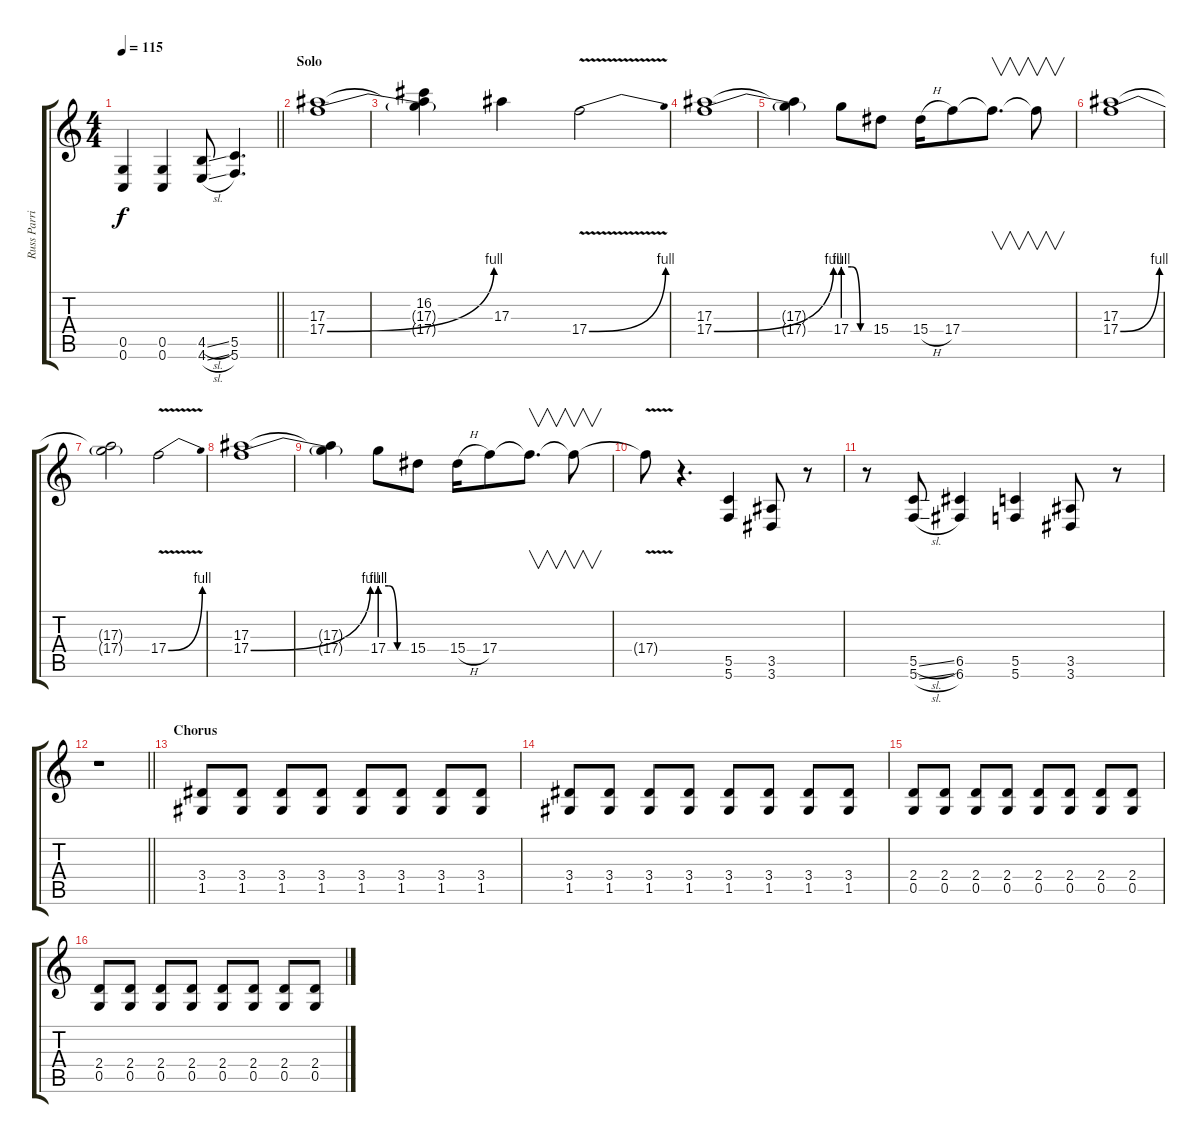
\track ("Russ Parrish" "Russ Parri") {instrument distortionguitar}
\staff {score tabs}
\tuning (D4 A3 F3 C3 G2 C2) {hide}
\ts (4 4)
\tempo 115
\clef g2
\barLineRight lightlight
\ks c
(0.5{t} 0.6{t}).4{dy f} (0.5 0.6).4 (4.5{sl} 4.6{sl}).8 (5.5 5.6).4{d} |
\section ("" "Solo")
(17.3 17.4{be (bend 0 0 60 4)}).1 |
(16.2 17.3{t} 17.4{t}).4 17.3.4 17.4{be (bend 0 0 60 4) v}.2 |
(17.3 17.4{be (bend 0 0 60 4)}).1 |
(17.3{t} 17.4{t}).4 17.4{be (custom 0 4 20 4 40 0 60 0)}.8 15.4.8 15.4{h}.16 17.4.8 17.4{t}.8{v d} 17.4{t}.8{v} |
(17.3 17.4{be (bend 0 0 60 4)}).1 |
(17.3{t} 17.4{t}).2 17.4{be (bend 0 0 60 4) v}.2 |
(17.3 17.4{be (bend 0 0 60 4)}).1 |
(17.3{t} 17.4{t}).4 17.4{be (custom 0 4 20 4 40 0 60 0)}.8 15.4.8 15.4{h}.16 17.4.8 17.4{t}.8{v d} 17.4{t}.8{v} |
17.4{v t}.8 r.4{d} (5.5 5.6).4 (3.5 3.6).8 r.8 |
r.8 (5.5{sl} 5.6{sl}).8 (6.5 6.6).4 (5.5 5.6).4 (3.5 3.6).8 r.8 |
\barLineRight lightlight
r.1 |
\section ("" "Chorus")
(3.4 1.5).8 (3.4 1.5).8 (3.4 1.5).8 (3.4 1.5).8 (3.4 1.5).8 (3.4 1.5).8 (3.4 1.5).8 (3.4 1.5).8 |
(3.4 1.5).8 (3.4 1.5).8 (3.4 1.5).8 (3.4 1.5).8 (3.4 1.5).8 (3.4 1.5).8 (3.4 1.5).8 (3.4 1.5).8 |
(2.4 0.5).8 (2.4 0.5).8 (2.4 0.5).8 (2.4 0.5).8 (2.4 0.5).8 (2.4 0.5).8 (2.4 0.5).8 (2.4 0.5).8 |
(2.4 0.5).8 (2.4 0.5).8 (2.4 0.5).8 (2.4 0.5).8 (2.4 0.5).8 (2.4 0.5).8 (2.4 0.5).8 (2.4 0.5).8
